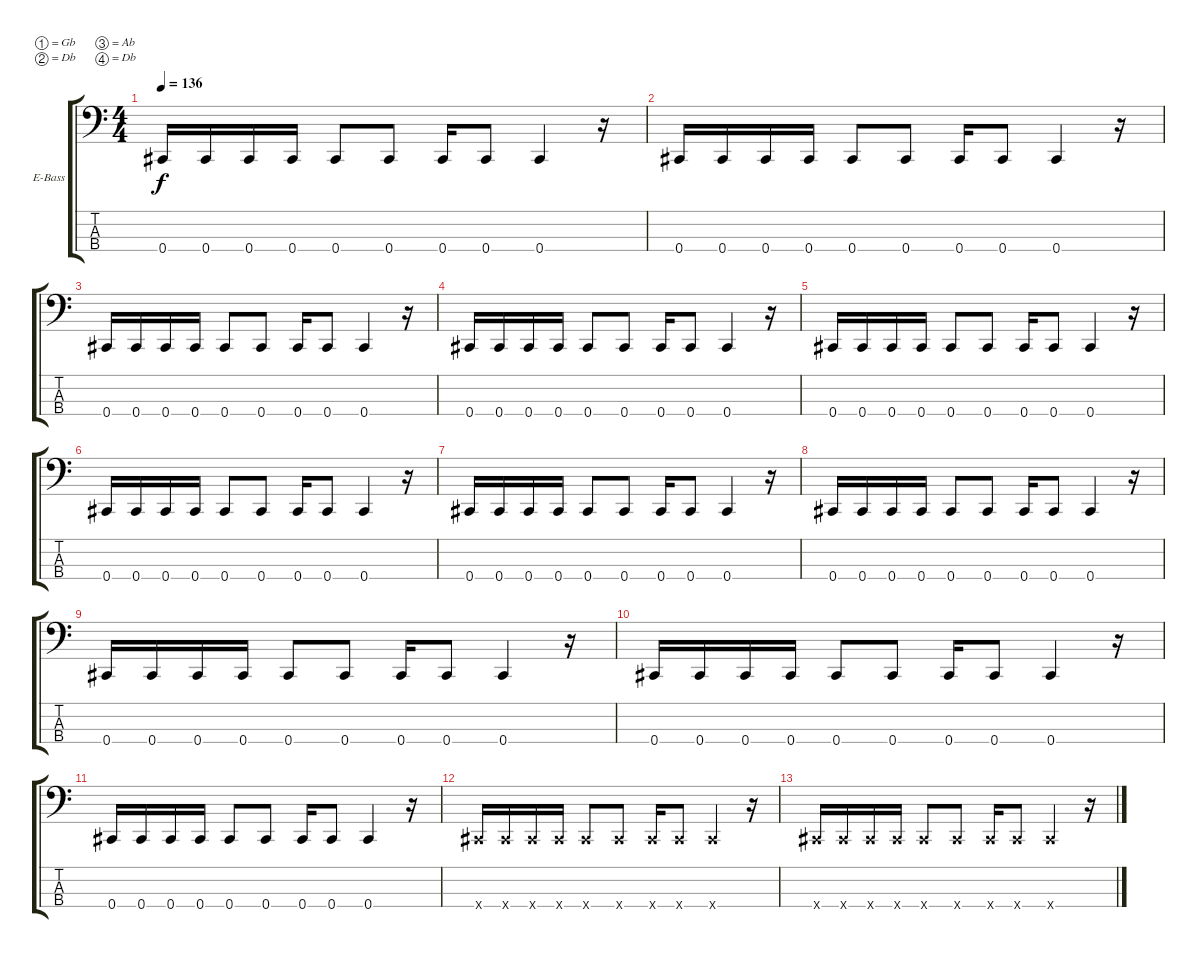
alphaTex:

\defaultSystemsLayout 4
\bracketExtendMode groupsimilarinstruments
\firstSystemTrackNameOrientation horizontal
\otherSystemsTrackNameOrientation horizontal
\track ("Bob Rock (Bass)" "E-Bass") {instrument electricbassfinger}
\staff {score tabs}
\tuning (Gb2 Db2 Ab1 Db1)
\ts (4 4)
\tempo 136
\clef f4
\ks c
0.4.16{dy f} 0.4.16 0.4.16 0.4.16 0.4.8 0.4.8 0.4.16 0.4.8 0.4.4 r.16 |
0.4.16 0.4.16 0.4.16 0.4.16 0.4.8 0.4.8 0.4.16 0.4.8 0.4.4 r.16 |
0.4.16 0.4.16 0.4.16 0.4.16 0.4.8 0.4.8 0.4.16 0.4.8 0.4.4 r.16 |
0.4.16 0.4.16 0.4.16 0.4.16 0.4.8 0.4.8 0.4.16 0.4.8 0.4.4 r.16 |
0.4.16 0.4.16 0.4.16 0.4.16 0.4.8 0.4.8 0.4.16 0.4.8 0.4.4 r.16 |
0.4.16 0.4.16 0.4.16 0.4.16 0.4.8 0.4.8 0.4.16 0.4.8 0.4.4 r.16 |
0.4.16 0.4.16 0.4.16 0.4.16 0.4.8 0.4.8 0.4.16 0.4.8 0.4.4 r.16 |
0.4.16 0.4.16 0.4.16 0.4.16 0.4.8 0.4.8 0.4.16 0.4.8 0.4.4 r.16 |
0.4.16 0.4.16 0.4.16 0.4.16 0.4.8 0.4.8 0.4.16 0.4.8 0.4.4 r.16 |
0.4.16 0.4.16 0.4.16 0.4.16 0.4.8 0.4.8 0.4.16 0.4.8 0.4.4 r.16 |
0.4.16 0.4.16 0.4.16 0.4.16 0.4.8 0.4.8 0.4.16 0.4.8 0.4.4 r.16 |
0.4{x}.16 0.4{x}.16 0.4{x}.16 0.4{x}.16 0.4{x}.8 0.4{x}.8 0.4{x}.16 0.4{x}.8 0.4{x}.4 r.16 |
0.4{x}.16 0.4{x}.16 0.4{x}.16 0.4{x}.16 0.4{x}.8 0.4{x}.8 0.4{x}.16 0.4{x}.8 0.4{x}.4 r.16
